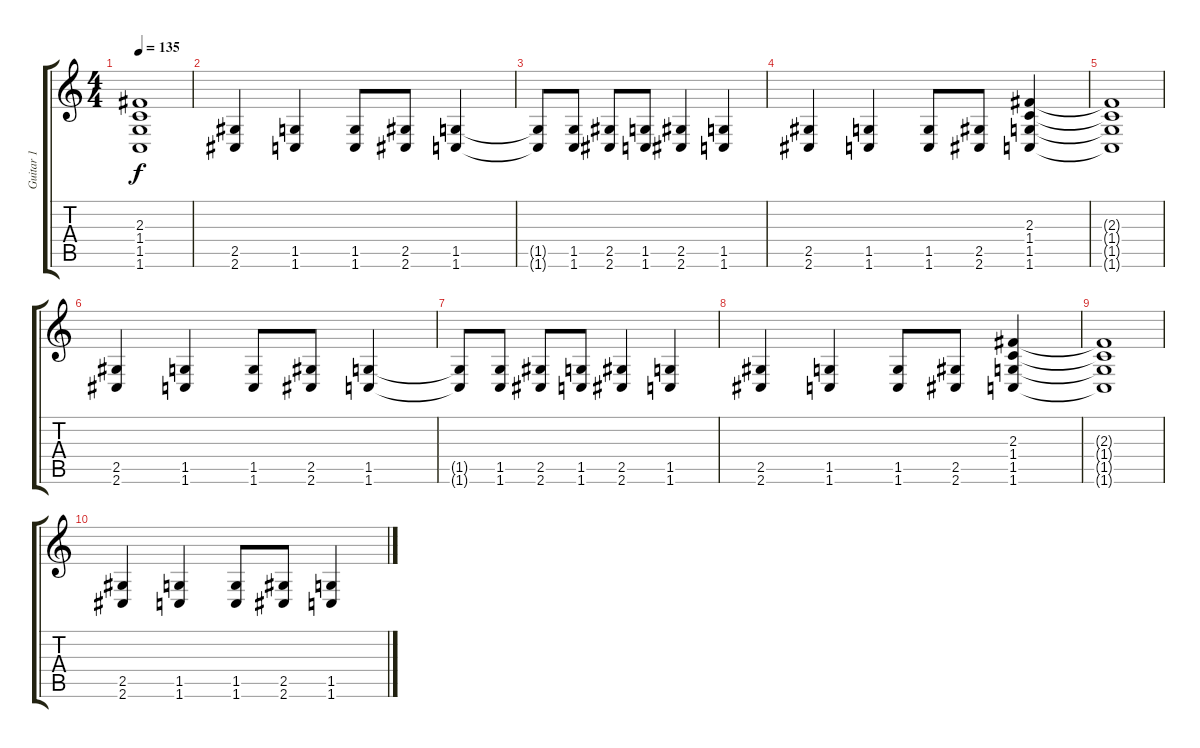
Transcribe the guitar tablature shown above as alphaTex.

\track ("Guitar 1" "Guitar 1") {instrument distortionguitar}
\staff {score tabs}
\tuning (Db4 Ab3 E3 B2 Gb2 B1) {hide}
\ts (4 4)
\tempo 135
\clef g2
\ks c
(2.3{t} 1.4{t} 1.5{t} 1.6{t}).1{dy f} |
(2.5 2.6).4 (1.5 1.6).4 (1.5 1.6).8 (2.5 2.6).8 (1.5 1.6).4 |
(1.5{t} 1.6{t}).8 (1.5 1.6).8 (2.5 2.6).8 (1.5 1.6).8 (2.5 2.6).4 (1.5 1.6).4 |
(2.5 2.6).4 (1.5 1.6).4 (1.5 1.6).8 (2.5 2.6).8 (2.3 1.4 1.5 1.6).4 |
(2.3{t} 1.4{t} 1.5{t} 1.6{t}).1 |
(2.5 2.6).4 (1.5 1.6).4 (1.5 1.6).8 (2.5 2.6).8 (1.5 1.6).4 |
(1.5{t} 1.6{t}).8 (1.5 1.6).8 (2.5 2.6).8 (1.5 1.6).8 (2.5 2.6).4 (1.5 1.6).4 |
(2.5 2.6).4 (1.5 1.6).4 (1.5 1.6).8 (2.5 2.6).8 (2.3 1.4 1.5 1.6).4 |
(2.3{t} 1.4{t} 1.5{t} 1.6{t}).1 |
(2.5 2.6).4 (1.5 1.6).4 (1.5 1.6).8 (2.5 2.6).8 (1.5 1.6).4
